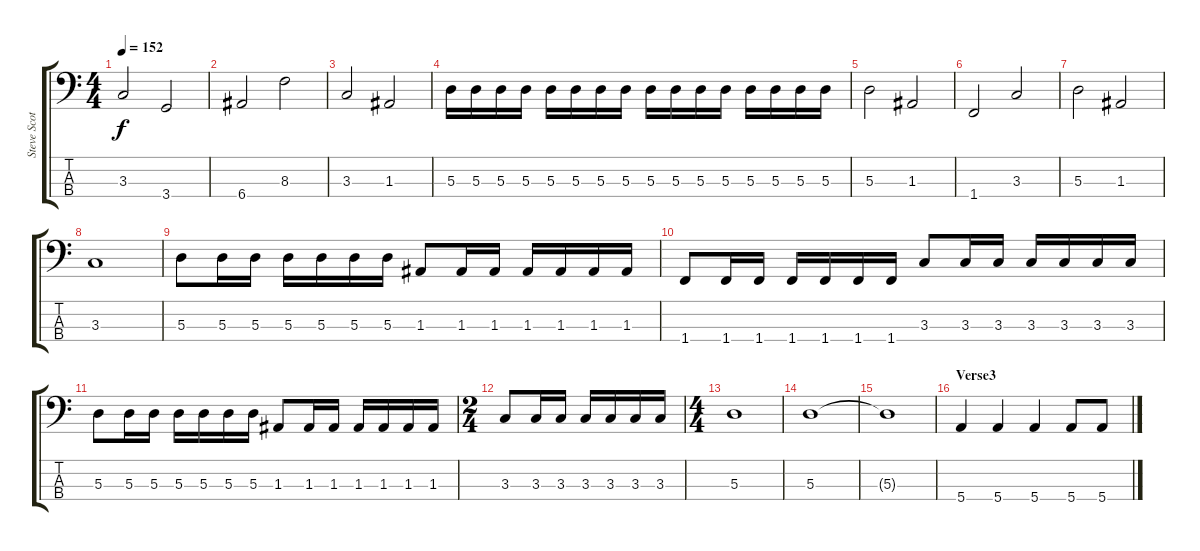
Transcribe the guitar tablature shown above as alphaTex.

\track ("Steve Scott" "Steve Scot") {instrument electricbassfinger}
\staff {score tabs}
\tuning (G2 D2 A1 E1) {hide}
\ts (4 4)
\tempo 152
\clef f4
\ks c
3.3.2{dy f} 3.4.2 |
6.4.2 8.3.2 |
3.3.2 1.3.2 |
5.3.16 5.3.16 5.3.16 5.3.16 5.3.16 5.3.16 5.3.16 5.3.16 5.3.16 5.3.16 5.3.16 5.3.16 5.3.16 5.3.16 5.3.16 5.3.16 |
\section ("" "")
5.3.2 1.3.2 |
1.4.2 3.3.2 |
5.3.2 1.3.2 |
3.3.1 |
5.3.8 5.3.16 5.3.16 5.3.16 5.3.16 5.3.16 5.3.16 1.3.8 1.3.16 1.3.16 1.3.16 1.3.16 1.3.16 1.3.16 |
1.4.8 1.4.16 1.4.16 1.4.16 1.4.16 1.4.16 1.4.16 3.3.8 3.3.16 3.3.16 3.3.16 3.3.16 3.3.16 3.3.16 |
5.3.8 5.3.16 5.3.16 5.3.16 5.3.16 5.3.16 5.3.16 1.3.8 1.3.16 1.3.16 1.3.16 1.3.16 1.3.16 1.3.16 |
\ts (2 4)
3.3.8 3.3.16 3.3.16 3.3.16 3.3.16 3.3.16 3.3.16 |
\ts (4 4)
5.3.1 |
5.3.1 |
5.3{t}.1 |
\section ("" "Verse3")
5.4.4 5.4.4 5.4.4 5.4.8 5.4.8
